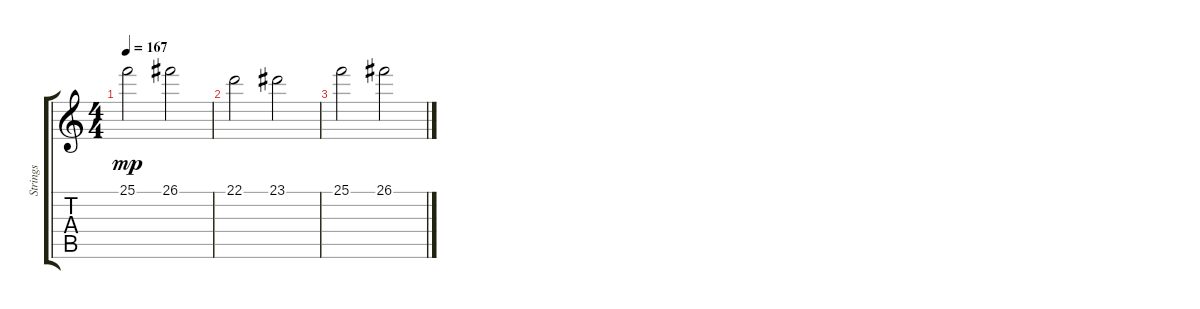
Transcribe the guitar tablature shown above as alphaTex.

\track ("Strings" "Strings") {instrument stringensemble1}
\staff {score tabs}
\tuning (E4 B3 G3 D3 A2 E2) {hide}
\ts (4 4)
\tempo 167
\clef g2
\ks c
25.1.2{dy mp} 26.1.2 |
22.1.2 23.1.2 |
25.1.2 26.1.2
